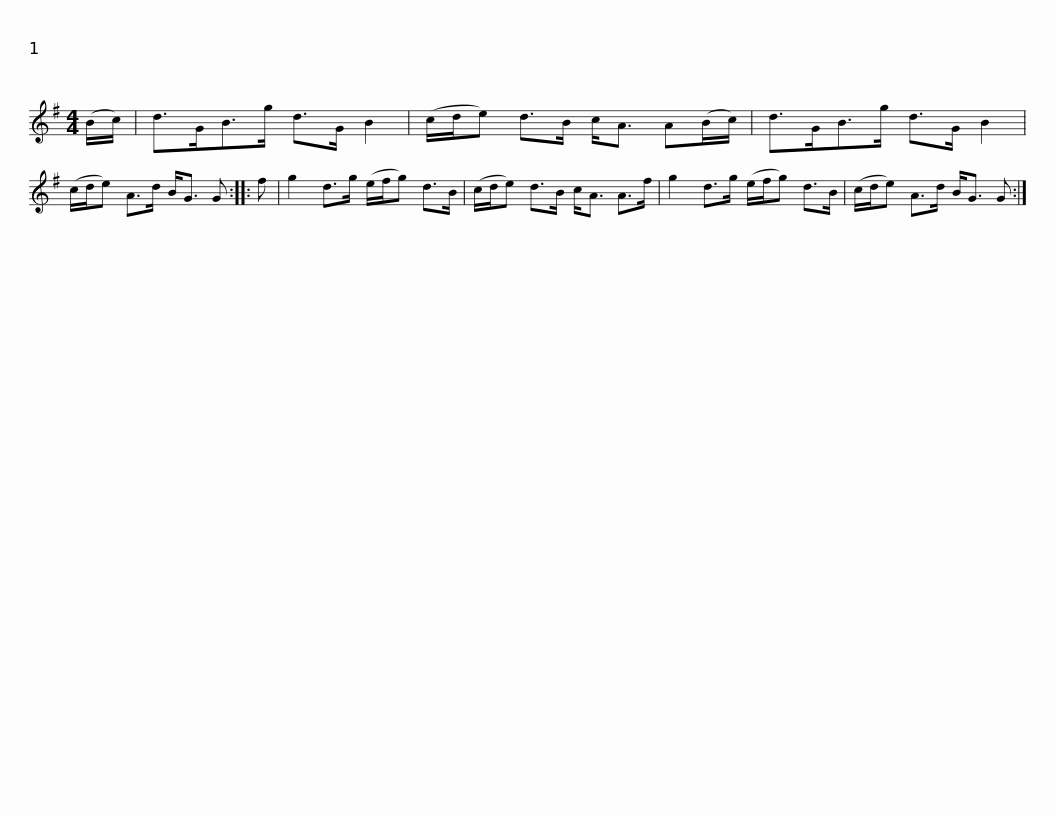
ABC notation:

X:1
L:1/8
M:4/4
I:linebreak $
K:G
V:1 treble
V:1
 (B/c/) | d>GB>g d>G B2 | (c/d/e) d>B c<A A(B/c/) | d>GB>g d>G B2 | (c/d/e) A>d B<G G :: %5
 f |$ g2 d>g (e/f/g) d>B | (c/d/e) d>B c<A A>f | g2 d>g (e/f/g) d>B | (c/d/e) A>d B<G G :| %10
